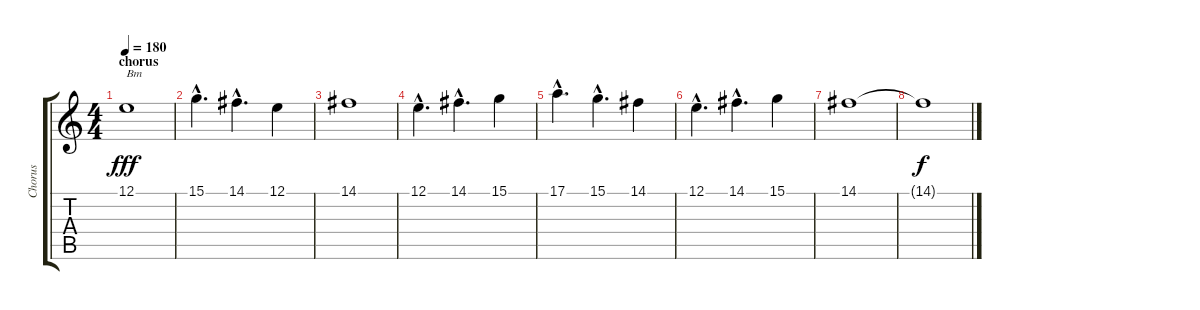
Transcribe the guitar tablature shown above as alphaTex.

\track ("Chorus" "Chorus") {instrument choiraahs}
\staff {score tabs}
\tuning (E4 B3 G3 D3 A2 E2) {hide}
\ts (4 4)
\section ("" "chorus")
\tempo 180
\clef g2
\ks c
12.1.1{txt "Bm" dy fff} |
15.1{hac}.4{d} 14.1{hac}.4{d} 12.1.4 |
14.1.1 |
12.1{hac}.4{d} 14.1{hac}.4{d} 15.1.4 |
17.1{hac}.4{d} 15.1{hac}.4{d} 14.1.4 |
12.1{hac}.4{d} 14.1{hac}.4{d} 15.1.4 |
14.1.1 |
14.1{t}.1{dy f}
